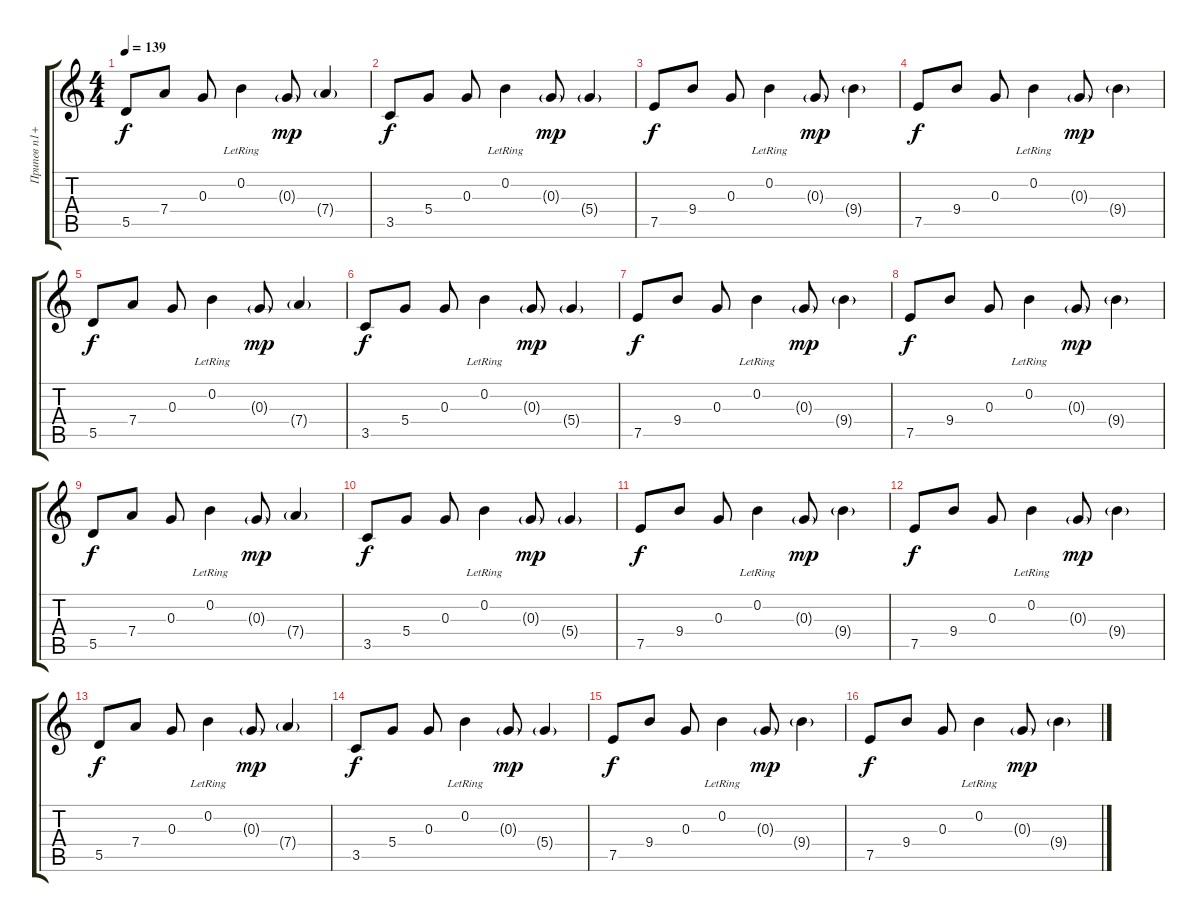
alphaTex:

\track ("Припев п1+фон" "Припев п1+") {instrument acousticguitarsteel}
\staff {score tabs}
\tuning (E4 B3 G3 D3 A2 E2) {hide}
\ts (4 4)
\tempo 139
\clef g2
\ks c
5.5.8{dy f} 7.4.8 0.3.8 0.2{lr}.4 0.3{g}.8{dy mp} 7.4{g}.4 |
3.5.8{dy f} 5.4.8 0.3.8 0.2{lr}.4 0.3{g}.8{dy mp} 5.4{g}.4 |
7.5.8{dy f} 9.4.8 0.3.8 0.2{lr}.4 0.3{g}.8{dy mp} 9.4{g}.4 |
7.5.8{dy f} 9.4.8 0.3.8 0.2{lr}.4 0.3{g}.8{dy mp} 9.4{g}.4 |
5.5.8{dy f} 7.4.8 0.3.8 0.2{lr}.4 0.3{g}.8{dy mp} 7.4{g}.4 |
3.5.8{dy f} 5.4.8 0.3.8 0.2{lr}.4 0.3{g}.8{dy mp} 5.4{g}.4 |
7.5.8{dy f} 9.4.8 0.3.8 0.2{lr}.4 0.3{g}.8{dy mp} 9.4{g}.4 |
7.5.8{dy f} 9.4.8 0.3.8 0.2{lr}.4 0.3{g}.8{dy mp} 9.4{g}.4 |
5.5.8{dy f} 7.4.8 0.3.8 0.2{lr}.4 0.3{g}.8{dy mp} 7.4{g}.4 |
3.5.8{dy f} 5.4.8 0.3.8 0.2{lr}.4 0.3{g}.8{dy mp} 5.4{g}.4 |
7.5.8{dy f} 9.4.8 0.3.8 0.2{lr}.4 0.3{g}.8{dy mp} 9.4{g}.4 |
7.5.8{dy f} 9.4.8 0.3.8 0.2{lr}.4 0.3{g}.8{dy mp} 9.4{g}.4 |
5.5.8{dy f} 7.4.8 0.3.8 0.2{lr}.4 0.3{g}.8{dy mp} 7.4{g}.4 |
3.5.8{dy f} 5.4.8 0.3.8 0.2{lr}.4 0.3{g}.8{dy mp} 5.4{g}.4 |
7.5.8{dy f} 9.4.8 0.3.8 0.2{lr}.4 0.3{g}.8{dy mp} 9.4{g}.4 |
7.5.8{dy f} 9.4.8 0.3.8 0.2{lr}.4 0.3{g}.8{dy mp} 9.4{g}.4
